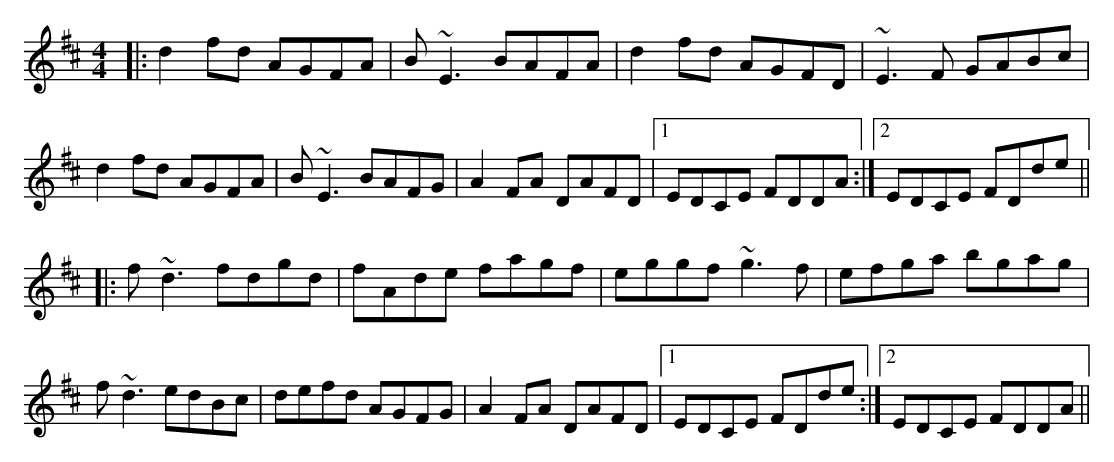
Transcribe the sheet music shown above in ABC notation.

X:1
M:4/4
K:D
|:d2fd AGFA|B~E3 BAFA|d2fd AGFD|~E3F GABc|
d2fd AGFA|B~E3 BAFG|A2FA DAFD|1 EDCE FDDA:|2 EDCE FDde||
|:f~d3 fdgd|fAde fagf|eggf ~g3f|efga bgag|
f~d3 edBc|defd AGFG|A2FA DAFD|1 EDCE FDde:|2 EDCE FDDA||
